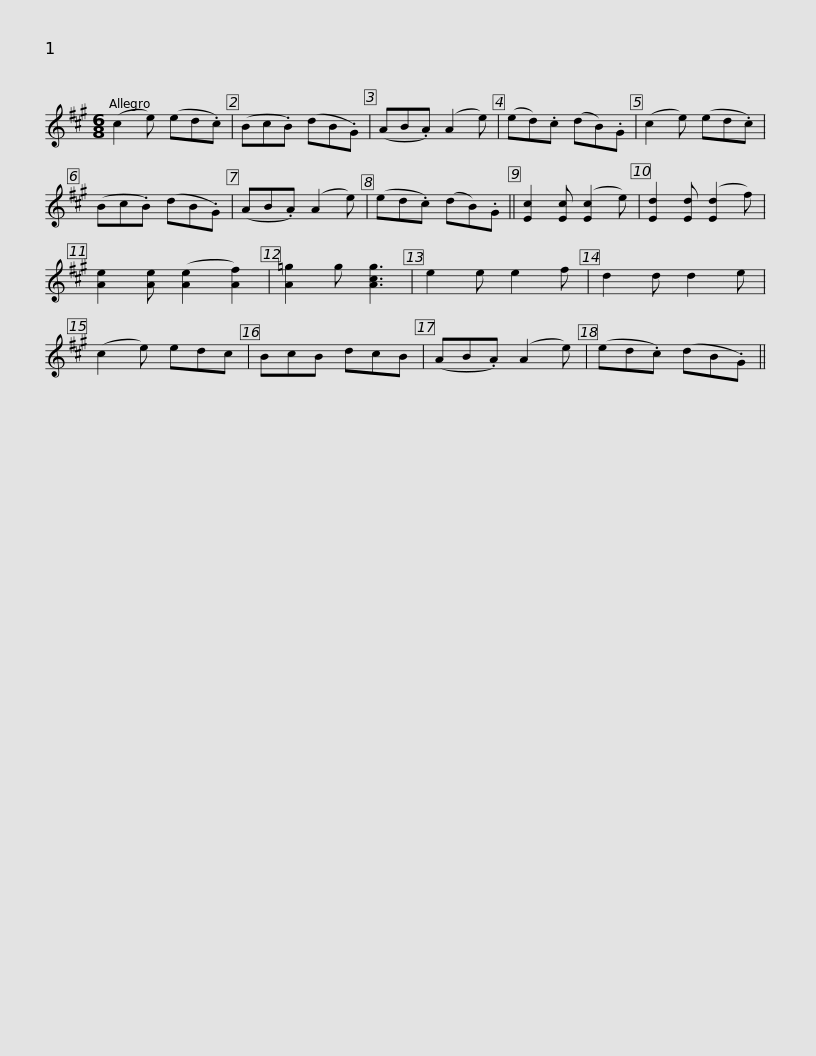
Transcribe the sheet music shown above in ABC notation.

X:1
L:1/8
M:6/8
I:linebreak $
K:A
V:1 treble
V:1
 (c2 e) (ed.c) | (Bc.B) (dB.G) | (AB.A) (A2 e) | (ed).c (dB).G | (c2 e) (ed.c) | %5
 (Bc.B) (dB.G) | (AB.A) (A2 e) | (ed.c) (dB).G ||$ [Ec]2 [Ec] ([Ec]2 e) | [Ed]2 [Ed] ([Ed]2 f) | %10
 [Ae]2 [Ae] ([Ae]2 [Af]2) | [A=g]2 g [Acg]3 | e2 e e2 f | d2 d d2 e | (c2 e) edc | %15
 BcB dcB | (AB.A) (A2 e) |$ (ed.c) (dB.G) || %18
